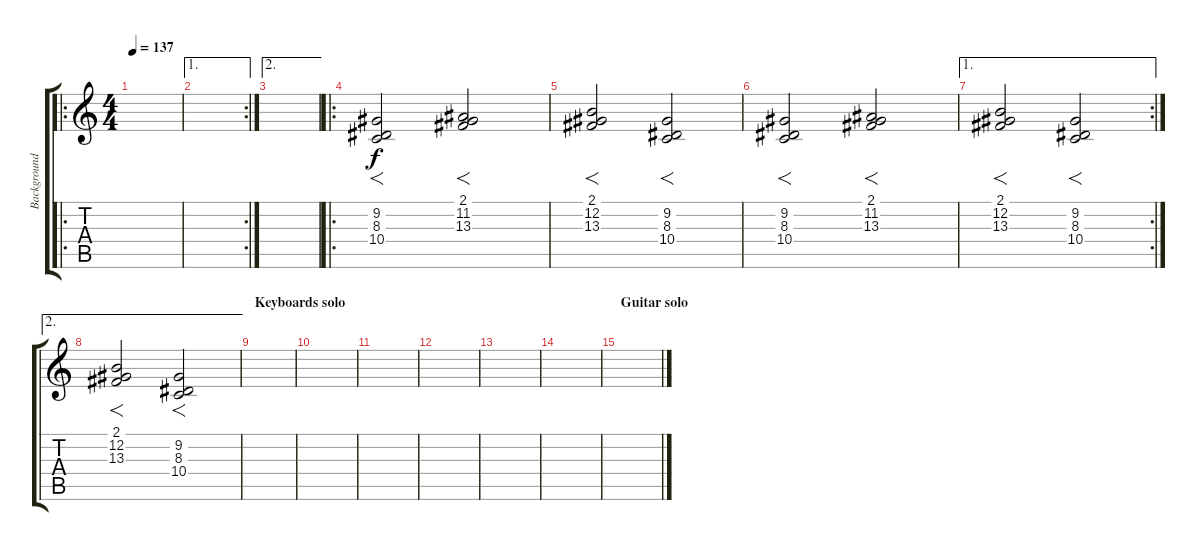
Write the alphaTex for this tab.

\track ("Background choir" "Background") {instrument choiraahs}
\staff {score tabs}
\tuning (E4 B3 G3 D3 A2 E2) {hide}
\ro
\ts (4 4)
\tempo 137
\clef g2
\ks c
|
\ae 1
\rc 2
|
\ae 2
|
\ro
(9.2 8.3 10.4).2{f} (2.1 11.2 13.3).2{f} |
(2.1 12.2 13.3).2{f} (9.2 8.3 10.4).2{f} |
(9.2 8.3 10.4).2{f} (2.1 11.2 13.3).2{f} |
\ae 1
\rc 2
(2.1 12.2 13.3).2{f} (9.2 8.3 10.4).2{f} |
\ae 2
(2.1 12.2 13.3).2{f} (9.2 8.3 10.4).2{f} |
\section ("" "Keyboards solo")
|
|
|
|
|
|
\section ("" "Guitar solo")
